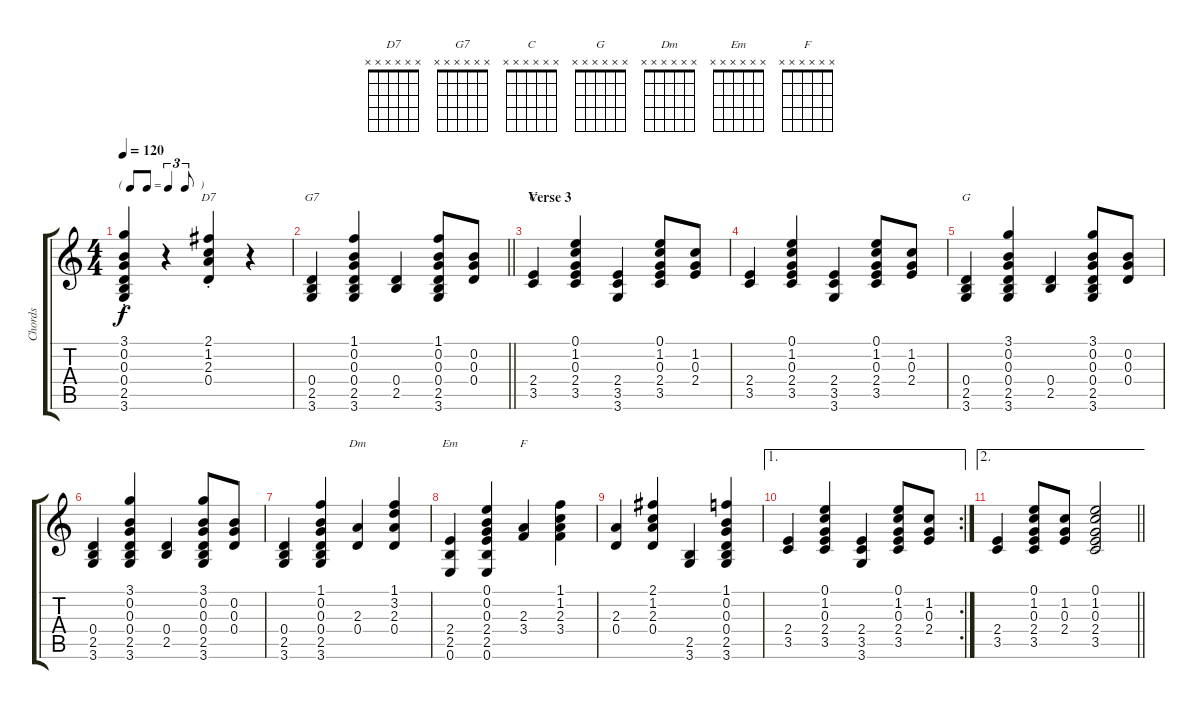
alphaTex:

\track ("Chords" "Chords") {instrument acousticguitarsteel}
\staff {score tabs}
\tuning (E4 B3 G3 D3 A2 E2) {hide}
\chord ("D7" x x x x x x)
\chord ("G7" x x x x x x)
\chord ("C" x x x x x x)
\chord ("G" x x x x x x)
\chord ("Dm" x x x x x x)
\chord ("Em" x x x x x x)
\chord ("F" x x x x x x)
\ts (4 4)
\tf triplet8th
\tempo 120
\clef g2
\ks c
(3.1{st} 0.2{st} 0.3{st} 0.4{st} 2.5{st} 3.6{st}).4{dy f} r.4 (2.1{st} 1.2{st} 2.3{st} 0.4{st}).4{ch "D7"} r.4 |
\barLineRight lightlight
(0.4 2.5 3.6).4{ch "G7"} (1.1 0.2 0.3 0.4 2.5 3.6).4 (0.4 2.5).4 (1.1 0.2 0.3 0.4 2.5 3.6).8 (0.2 0.3 0.4).8 |
\section ("" "Verse 3")
(2.4 3.5).4{ch "C"} (0.1 1.2 0.3 2.4 3.5).4 (2.4 3.5 3.6).4 (0.1 1.2 0.3 2.4 3.5).8 (1.2 0.3 2.4).8 |
(2.4 3.5).4 (0.1 1.2 0.3 2.4 3.5).4 (2.4 3.5 3.6).4 (0.1 1.2 0.3 2.4 3.5).8 (1.2 0.3 2.4).8 |
(0.4 2.5 3.6).4{ch "G"} (3.1 0.2 0.3 0.4 2.5 3.6).4 (0.4 2.5).4 (3.1 0.2 0.3 0.4 2.5 3.6).8 (0.2 0.3 0.4).8 |
(0.4 2.5 3.6).4 (3.1 0.2 0.3 0.4 2.5 3.6).4 (0.4 2.5).4 (3.1 0.2 0.3 0.4 2.5 3.6).8 (0.2 0.3 0.4).8 |
(0.4 2.5 3.6).4 (1.1 0.2 0.3 0.4 2.5 3.6).4 (2.3 0.4).4{ch "Dm"} (1.1 3.2 2.3 0.4).4 |
(2.4 2.5 0.6).4{ch "Em"} (0.1 0.2 0.3 2.4 2.5 0.6).4 (2.3 3.4).4{ch "F"} (1.1 1.2 2.3 3.4).4 |
(2.3 0.4).4 (2.1 1.2 2.3 0.4).4 (2.5 3.6).4 (1.1 0.2 0.3 0.4 2.5 3.6).4 |
\ae 1
\rc 2
(2.4 3.5).4 (0.1 1.2 0.3 2.4 3.5).4 (2.4 3.5 3.6).4 (0.1 1.2 0.3 2.4 3.5).8 (1.2 0.3 2.4).8 |
\ae 2
\barLineRight lightlight
(2.4 3.5).4 (0.1 1.2 0.3 2.4 3.5).8 (1.2 0.3 2.4).8 (0.1 1.2 0.3 2.4 3.5).2
